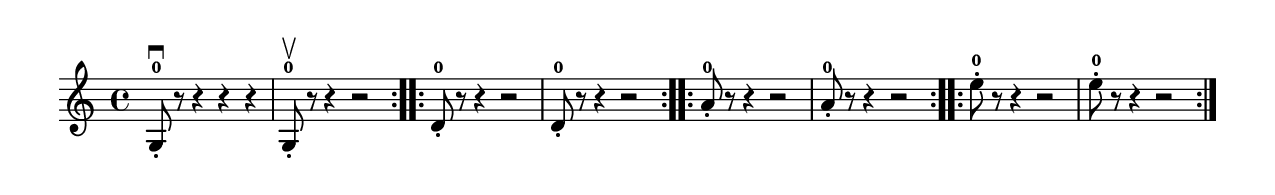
\version "2.24.1"
\language "english"
\paper {
	#(set-paper-size "letter")
}
\layout {
	indent = #0
}

\score {

	\new Staff {

		\relative {
			\key c \major 
			\time 4/4
			\repeat volta 2 {
				g8 \downbow -. -0 r r4 r4 r4 |
				g8 \upbow -. -0 r r4 r2 |
			}
			\repeat volta 2 {
				d'8 -. -0 r r4 r2 |
				d8 -. -0 r r4 r2 |
			}
			\repeat volta 2 {
				a'8 -. -0 r r4 r2 |
				a8 -. -0 r r4 r2 |
			}
			\repeat volta 2 {
				e'8 -. -0 r r4 r2 |
				e8 -. -0 r r4 r2 |
			}
		}
	}
}
